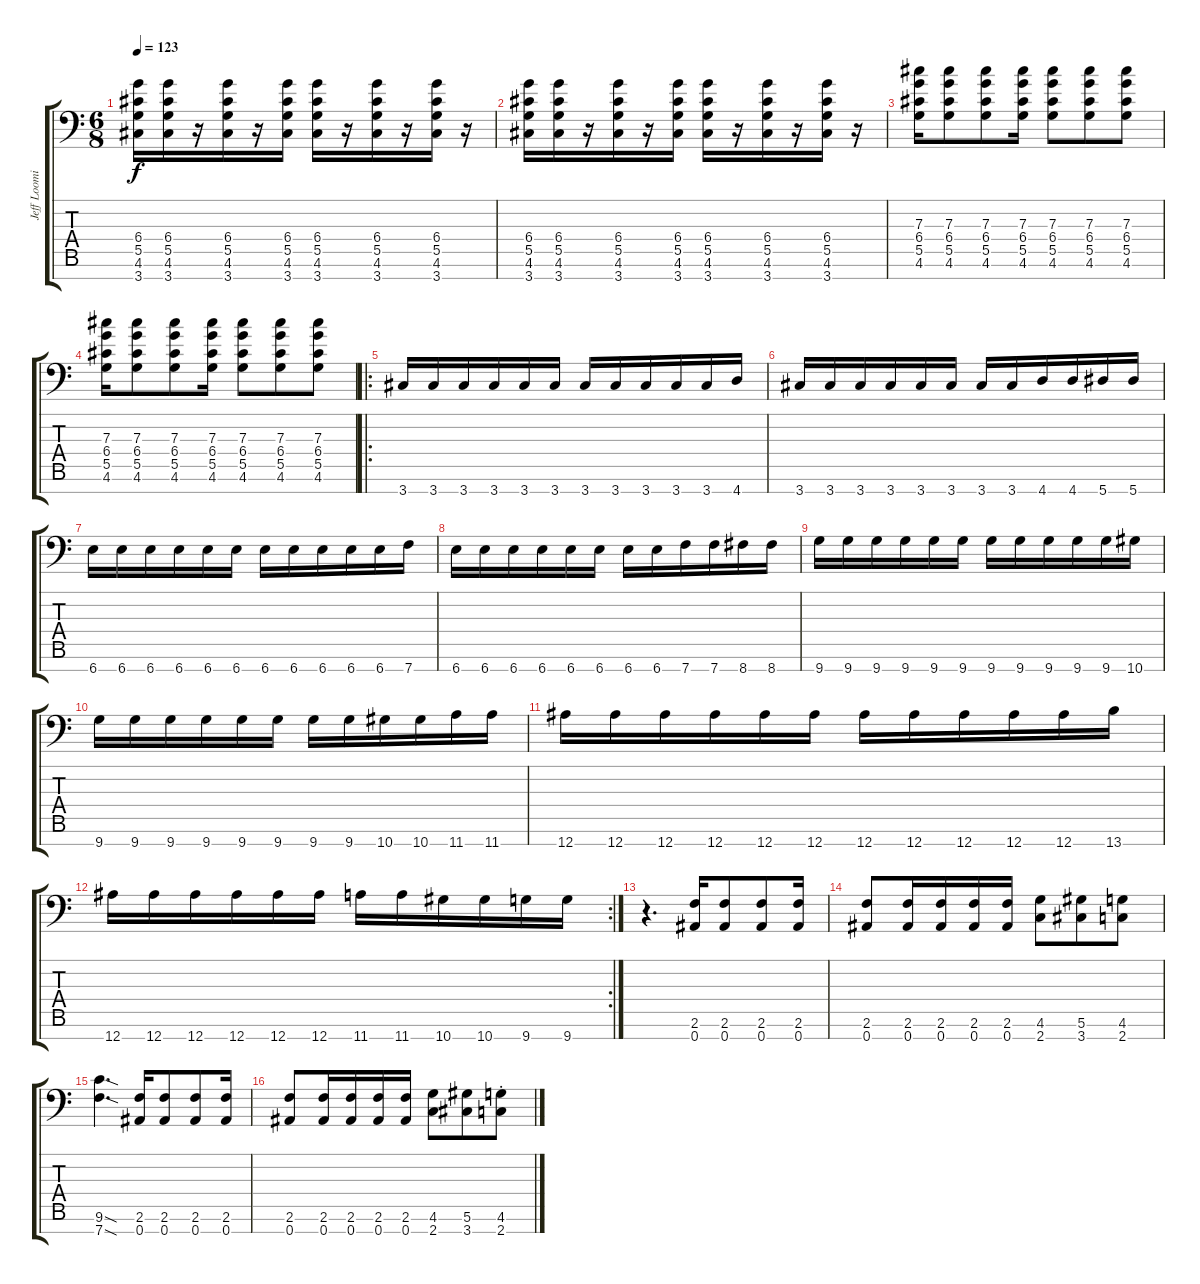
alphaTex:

\track ("Jeff Loomis Rhythm" "Jeff Loomi") {instrument distortionguitar}
\staff {score tabs}
\tuning (Eb4 Bb3 Gb3 Db3 Ab2 Eb2 Bb1) {hide}
\ts (6 8)
\tempo 123
\clef f4
\ks c
(6.4 5.5 4.6 3.7).16{dy f} (6.4 5.5 4.6 3.7).16 r.16 (6.4 5.5 4.6 3.7).16 r.16 (6.4 5.5 4.6 3.7).16 (6.4 5.5 4.6 3.7).16 r.16 (6.4 5.5 4.6 3.7).16 r.16 (6.4 5.5 4.6 3.7).16 r.16 |
(6.4 5.5 4.6 3.7).16 (6.4 5.5 4.6 3.7).16 r.16 (6.4 5.5 4.6 3.7).16 r.16 (6.4 5.5 4.6 3.7).16 (6.4 5.5 4.6 3.7).16 r.16 (6.4 5.5 4.6 3.7).16 r.16 (6.4 5.5 4.6 3.7).16 r.16 |
(7.3 6.4 5.5 4.6).16 (7.3 6.4 5.5 4.6).8 (7.3 6.4 5.5 4.6).8 (7.3 6.4 5.5 4.6).16 (7.3 6.4 5.5 4.6).8 (7.3 6.4 5.5 4.6).8 (7.3 6.4 5.5 4.6).8 |
(7.3 6.4 5.5 4.6).16 (7.3 6.4 5.5 4.6).8 (7.3 6.4 5.5 4.6).8 (7.3 6.4 5.5 4.6).16 (7.3 6.4 5.5 4.6).8 (7.3 6.4 5.5 4.6).8 (7.3 6.4 5.5 4.6).8 |
\ro
3.7.16 3.7.16 3.7.16 3.7.16 3.7.16 3.7.16 3.7.16 3.7.16 3.7.16 3.7.16 3.7.16 4.7.16 |
3.7.16 3.7.16 3.7.16 3.7.16 3.7.16 3.7.16 3.7.16 3.7.16 4.7.16 4.7.16 5.7.16 5.7.16 |
6.7.16 6.7.16 6.7.16 6.7.16 6.7.16 6.7.16 6.7.16 6.7.16 6.7.16 6.7.16 6.7.16 7.7.16 |
6.7.16 6.7.16 6.7.16 6.7.16 6.7.16 6.7.16 6.7.16 6.7.16 7.7.16 7.7.16 8.7.16 8.7.16 |
9.7.16 9.7.16 9.7.16 9.7.16 9.7.16 9.7.16 9.7.16 9.7.16 9.7.16 9.7.16 9.7.16 10.7.16 |
9.7.16 9.7.16 9.7.16 9.7.16 9.7.16 9.7.16 9.7.16 9.7.16 10.7.16 10.7.16 11.7.16 11.7.16 |
12.7.16 12.7.16 12.7.16 12.7.16 12.7.16 12.7.16 12.7.16 12.7.16 12.7.16 12.7.16 12.7.16 13.7.16 |
\rc 2
12.7.16 12.7.16 12.7.16 12.7.16 12.7.16 12.7.16 11.7.16 11.7.16 10.7.16 10.7.16 9.7.16 9.7.16 |
r.4{d} (2.6 0.7).16 (2.6 0.7).8 (2.6 0.7).8 (2.6 0.7).16 |
(2.6 0.7).8 (2.6 0.7).16 (2.6 0.7).16 (2.6 0.7).16 (2.6 0.7).16 (4.6 2.7).8 (5.6 3.7).8 (4.6 2.7).8 |
(9.6{sod} 7.7{sod}).4{d} (2.6 0.7).16 (2.6 0.7).8 (2.6 0.7).8 (2.6 0.7).16 |
(2.6 0.7).8 (2.6 0.7).16 (2.6 0.7).16 (2.6 0.7).16 (2.6 0.7).16 (4.6 2.7).8 (5.6 3.7).8 (4.6{st} 2.7{st}).8
